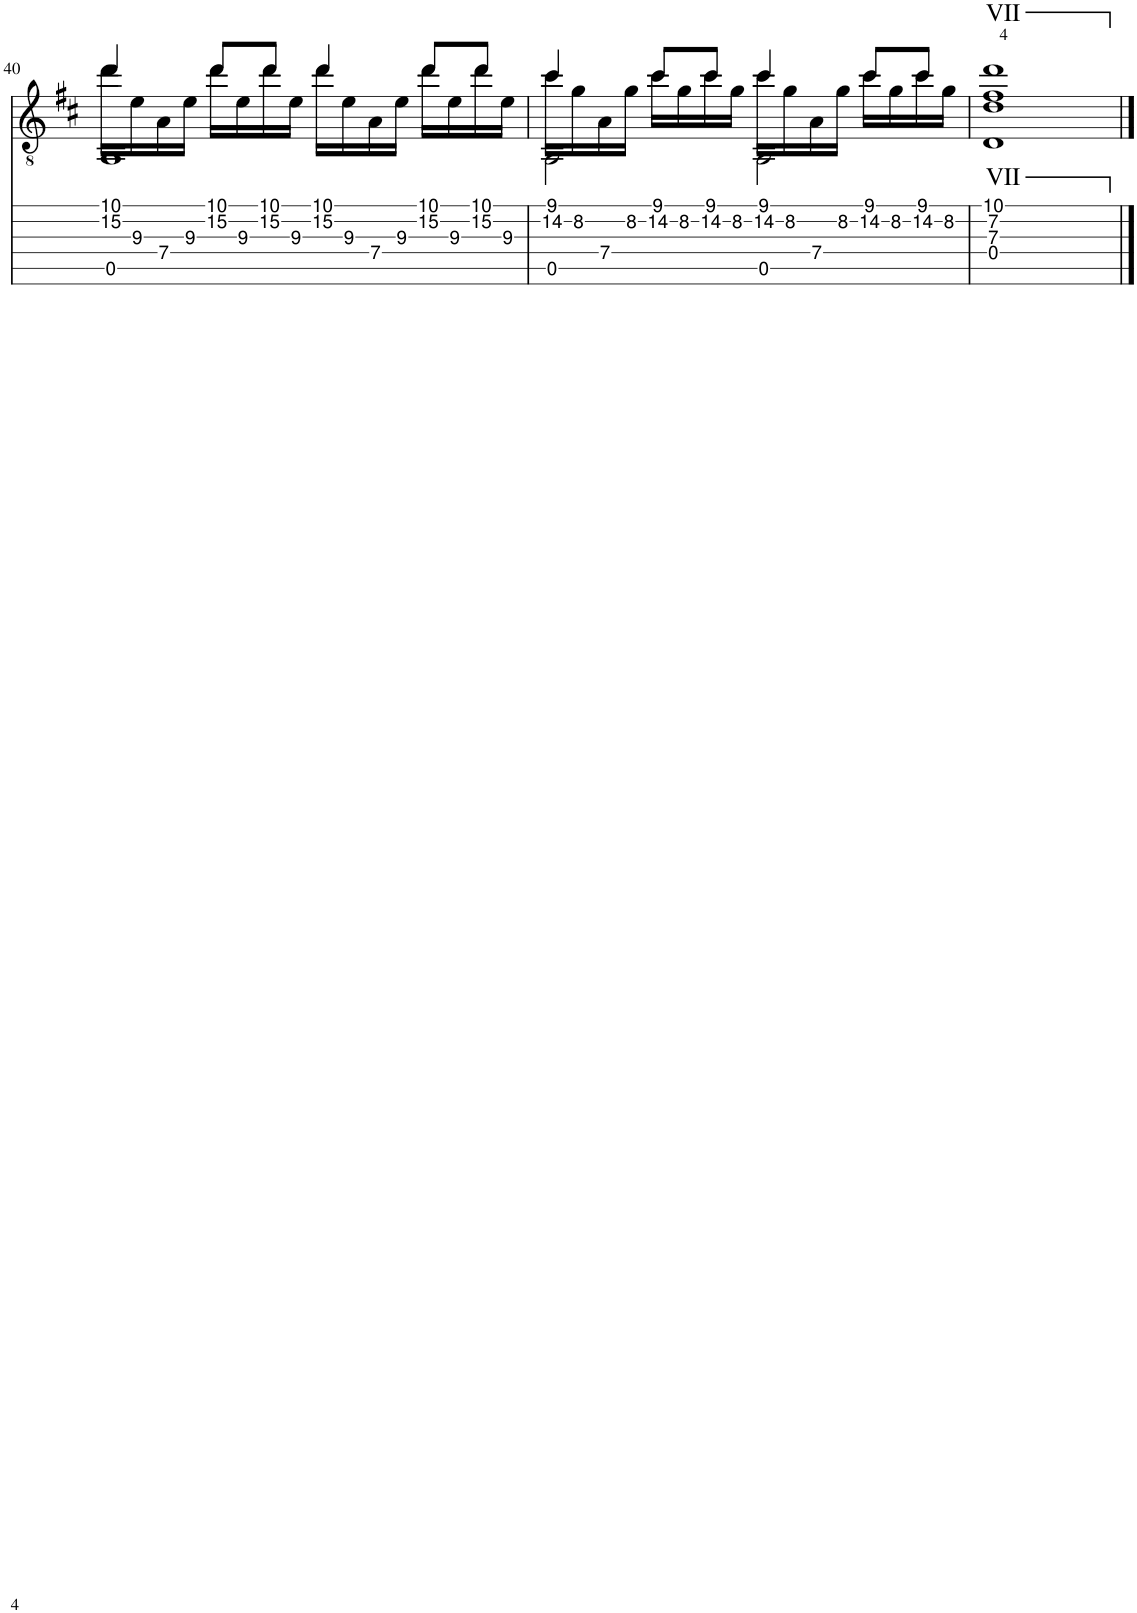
**kern	**kern
*part1	*part1
*staff2	*staff1
*I"Guitar	*
*I'Guit.	*
!!LO:PB:g=z
*	*clefGv2
*k[f#c#]	*k[f#c#]
*M4/4	*M4/4
*met(c)	*met(c)
=40	=40
*^	*^
*	*^	*	*^
4dd	16ddLL	1AA	4dd/	16dd\LL	1AA
.	16eJ	.	.	16e\	.
.	16AL	.	.	16A\	.
.	16eJJ	.	.	16e\JJ	.
8ddL	16ddLL	.	8dd/L	16dd\LL	.
.	16eJ	.	.	16e\	.
8ddJ	16ddL	.	8dd/J	16dd\	.
.	16eJJ	.	.	16e\JJ	.
4dd	16ddLL	.	4dd/	16dd\LL	.
.	16eJ	.	.	16e\	.
.	16AL	.	.	16A\	.
.	16eJJ	.	.	16e\JJ	.
8ddL	16ddLL	.	8dd/L	16dd\LL	.
.	16eJ	.	.	16e\	.
8ddJ	16ddL	.	8dd/J	16dd\	.
.	16eJJ	.	.	16e\JJ	.
=41	=41	=41	=41	=41	=41
4cc#	16cc#LL	2AA	4cc#/	16cc#\LL	2AA\
.	16gJ	.	.	16g\	.
.	16AL	.	.	16A\	.
.	16gJJ	.	.	16g\JJ	.
8cc#L	16cc#LL	.	8cc#/L	16cc#\LL	.
.	16gJ	.	.	16g\	.
8cc#J	16cc#L	.	8cc#/J	16cc#\	.
.	16gJJ	.	.	16g\JJ	.
4cc#	16cc#LL	2AA	4cc#/	16cc#\LL	2AA\
.	16gJ	.	.	16g\	.
.	16AL	.	.	16A\	.
.	16gJJ	.	.	16g\JJ	.
8cc#L	16cc#LL	.	8cc#/L	16cc#\LL	.
.	16gJ	.	.	16g\	.
8cc#J	16cc#L	.	8cc#/J	16cc#\	.
.	16gJJ	.	.	16g\JJ	.
=42	=42	=42	=42	=42	=42
!	!	!	!LO:TX:a:t=VII	!	!
!LO:TX:a:t=VII	!	!	!	!	!
1dd	1d 1f#	1D	1dd	1d 1f#	1D
*v	*v	*v	*	*	*
*	*v	*v	*v
==	==
*-	*-
